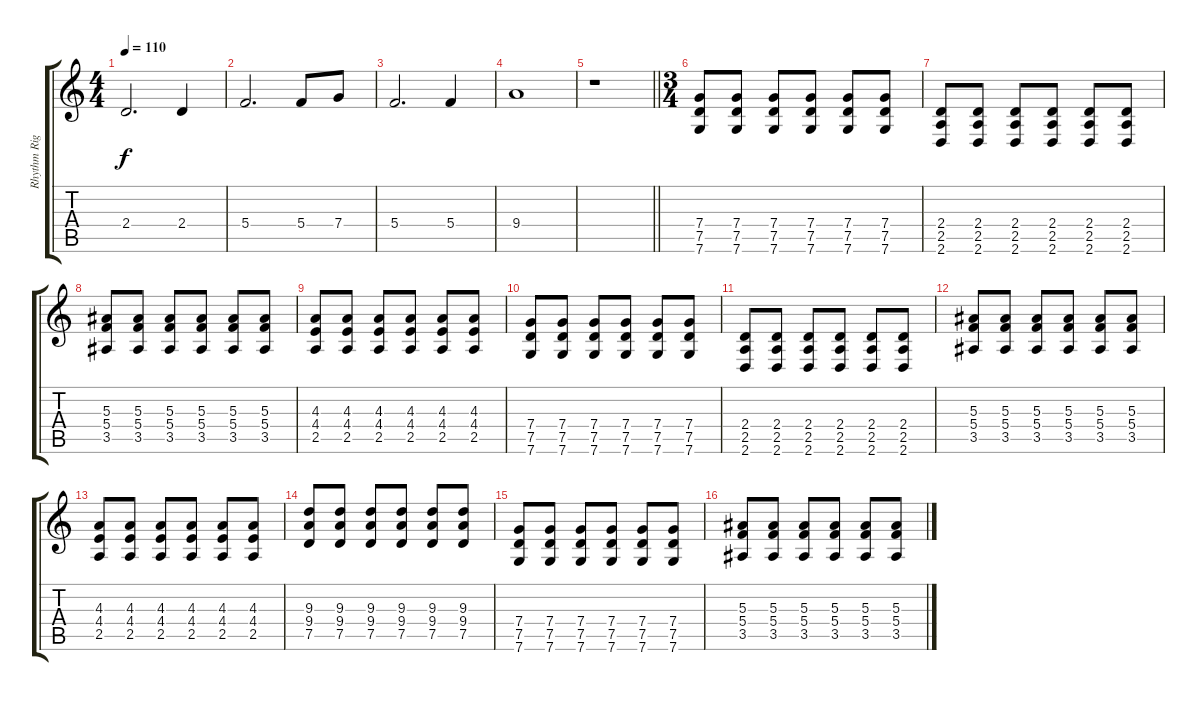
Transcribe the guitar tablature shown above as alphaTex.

\track ("Rhythm Right" "Rhythm Rig") {instrument distortionguitar}
\staff {score tabs}
\tuning (D4 A3 F3 C3 G2 C2) {hide}
\ts (4 4)
\tempo 110
\clef g2
\ks c
2.4.2{d dy f} 2.4.4 |
5.4.2{d} 5.4.8 7.4.8 |
5.4.2{d} 5.4.4 |
9.4.1 |
\barLineRight lightlight
r.1 |
\ts (3 4)
(7.4 7.5 7.6).8 (7.4 7.5 7.6).8 (7.4 7.5 7.6).8 (7.4 7.5 7.6).8 (7.4 7.5 7.6).8 (7.4 7.5 7.6).8 |
(2.4 2.5 2.6).8 (2.4 2.5 2.6).8 (2.4 2.5 2.6).8 (2.4 2.5 2.6).8 (2.4 2.5 2.6).8 (2.4 2.5 2.6).8 |
(5.3 5.4 3.5).8 (5.3 5.4 3.5).8 (5.3 5.4 3.5).8 (5.3 5.4 3.5).8 (5.3 5.4 3.5).8 (5.3 5.4 3.5).8 |
(4.3 4.4 2.5).8 (4.3 4.4 2.5).8 (4.3 4.4 2.5).8 (4.3 4.4 2.5).8 (4.3 4.4 2.5).8 (4.3 4.4 2.5).8 |
(7.4 7.5 7.6).8 (7.4 7.5 7.6).8 (7.4 7.5 7.6).8 (7.4 7.5 7.6).8 (7.4 7.5 7.6).8 (7.4 7.5 7.6).8 |
(2.4 2.5 2.6).8 (2.4 2.5 2.6).8 (2.4 2.5 2.6).8 (2.4 2.5 2.6).8 (2.4 2.5 2.6).8 (2.4 2.5 2.6).8 |
(5.3 5.4 3.5).8 (5.3 5.4 3.5).8 (5.3 5.4 3.5).8 (5.3 5.4 3.5).8 (5.3 5.4 3.5).8 (5.3 5.4 3.5).8 |
(4.3 4.4 2.5).8 (4.3 4.4 2.5).8 (4.3 4.4 2.5).8 (4.3 4.4 2.5).8 (4.3 4.4 2.5).8 (4.3 4.4 2.5).8 |
(9.3 9.4 7.5).8 (9.3 9.4 7.5).8 (9.3 9.4 7.5).8 (9.3 9.4 7.5).8 (9.3 9.4 7.5).8 (9.3 9.4 7.5).8 |
(7.4 7.5 7.6).8 (7.4 7.5 7.6).8 (7.4 7.5 7.6).8 (7.4 7.5 7.6).8 (7.4 7.5 7.6).8 (7.4 7.5 7.6).8 |
(5.3 5.4 3.5).8 (5.3 5.4 3.5).8 (5.3 5.4 3.5).8 (5.3 5.4 3.5).8 (5.3 5.4 3.5).8 (5.3 5.4 3.5).8
